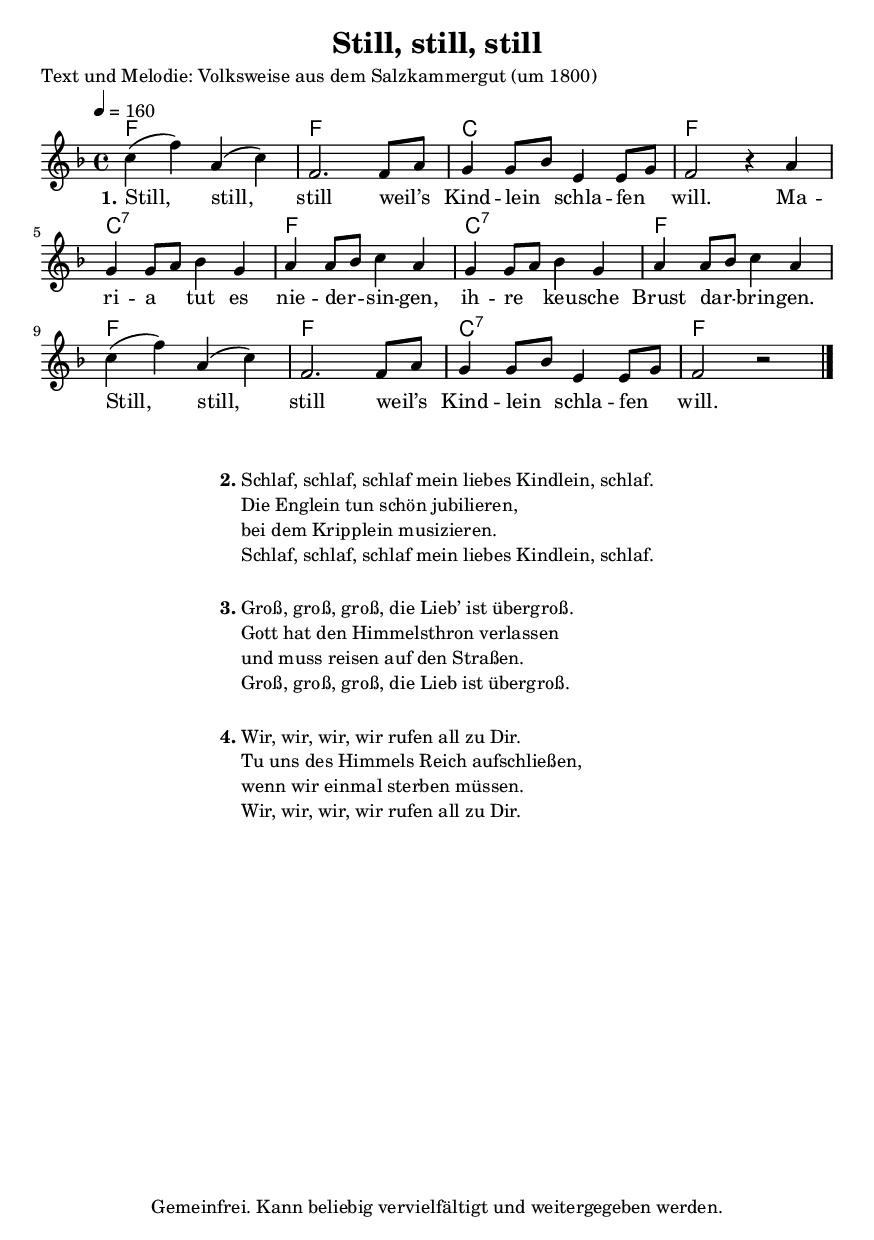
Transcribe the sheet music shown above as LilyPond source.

% Dieses Notenblatt wurde erstellt von Patrick Cernko
%
% Kontakt: pcernko@gmx.de
%
% geringfügige Änderungen von Hauke Rehr

\include "deutsch.ly"
\include "default.ly"

\version "2.12.3"
\header {
  title = "Still, still, still"
  poet = "Text und Melodie: Volksweise aus dem Salzkammergut (um 1800)"
%  composer = "Melodie: Volksweise, Salzkammergut (um 1800)"
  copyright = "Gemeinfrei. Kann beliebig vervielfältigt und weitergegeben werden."
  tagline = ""
id="241a53b3fb463f7176c70a23de242873d4c6198e"
}

#(set-global-staff-size 16)

akkorde = \chordmode {
  f1 f c f c:7 f c:7 f f f c:7 f
}

melodie = \relative c'' {
  c4( f) a,( c)
  f,2. f8[ a]
  g4 g8[ b] e,4 e8[ g]
  f2 r4 a
  \break
  g4 g8[ a] b4 g
  a  a8[ b] c4 a
  g4 g8[ a] b4 g
  a  a8[ b] c4 a
  \break
  c4( f) a,( c)
  f,2. f8[ a]
  g4 g8[ b] e,4 e8[ g]
  f2 r
  \bar "|."
}

text = \lyricmode {
  \set stanza = "1."
    Still, still, still weil’s Kind -- lein schla -- fen will.
    Ma -- ri -- a tut es nie -- der -- sin -- gen,
    ih -- re keu -- sche Brust dar -- brin -- gen.
    Still, still, still weil’s Kind -- lein schla -- fen will.
}

\score {
  <<
    \new ChordNames { \akkorde }
    \new Voice = "Lied" {
      \autoBeamOff
      \clef "treble"
      \time 4/4
      \key f\major
      \tempo 4 = 160
      \melodie
    }
    \new Lyrics \lyricsto "Lied" { \text }
  >>
 \layout {}
 \midi {}
}

\markup {
  \fill-line {
    \hspace #0.1 % Spalte vom linken Rand wegbewegen
    % Kann entfernt werden, wenn wenig Platz auf der Seite ist
    \column {
      \line { " " }
      \column{
	\line {
	  \bold "2."
	  \column {
            "Schlaf, schlaf, schlaf mein liebes Kindlein, schlaf."
            "Die Englein tun schön jubilieren,"
            "bei dem Kripplein musizieren."
            "Schlaf, schlaf, schlaf mein liebes Kindlein, schlaf."
	  }
	}
	\line { " " }
	\hspace #0.1 % Vertikaler Abstand zwischen Strophen
	\line {
	  \bold "3."
	  \column {
	    "Groß, groß, groß, die Lieb’ ist übergroß."
	    "Gott hat den Himmelsthron verlassen"
	    "und muss reisen auf den Straßen."
	    "Groß, groß, groß, die Lieb ist übergroß."
	  }
	}
	\line { " " }
	\hspace #0.1 % Vertikaler Abstand zwischen Strophen
	\line {
	  \bold "4."
	  \column {
	    "Wir, wir, wir, wir rufen all zu Dir."
	    "Tu uns des Himmels Reich aufschließen,"
	    "wenn wir einmal sterben müssen."
	    "Wir, wir, wir, wir rufen all zu Dir."
	  }
	}
      }
    }
    \hspace #0.1 % zusätzlichen Platz für den rechten Rand
    % kann entfernt werden, wenn wenig Platz auf der Seite ist
  }
}

 % some settings % vim: sw=2 et
